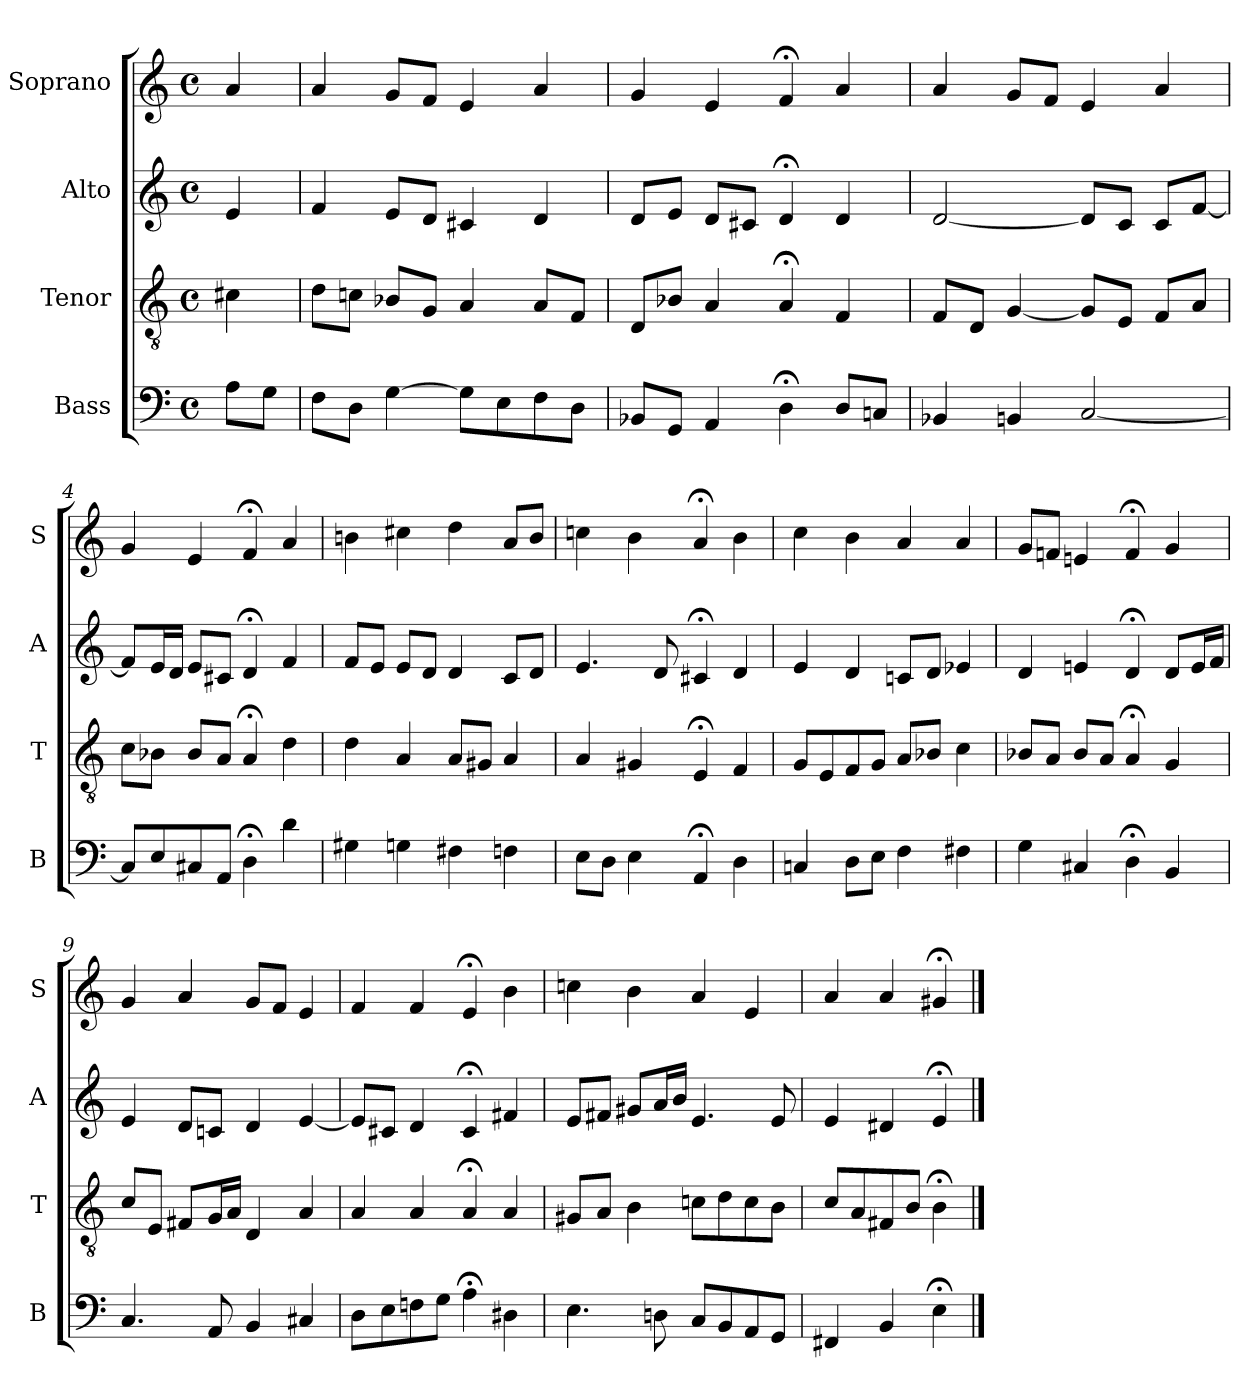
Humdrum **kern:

**kern	**kern	**kern	**kern
*part4	*part3	*part2	*part1
*staff4	*staff3	*staff2	*staff1
*I"Bass	*I"Tenor	*I"Alto	*I"Soprano
*I'B	*I'T	*I'A	*I'S
*clefF4	*clefGv2	*clefG2	*clefG2
*k[]	*k[]	*k[]	*k[]
*D:dor	*D:dor	*D:dor	*D:dor
*M4/4	*M4/4	*M4/4	*M4/4
*met(c)	*met(c)	*met(c)	*met(c)
*MM100	*MM100	*MM100	*MM100
=	=	=	=
8AL	4c#X	4e	4a
8GJ	.	.	.
=1	=1	=1	=1
8FL	8dL	4f	4a
8DJ	8cnJ	.	.
[4G	8B-XL	8eL	8gL
.	8GJ	8dJ	8fJ
8GL]	4A	4c#X	4e
8E	.	.	.
8F	8AL	4d	4a
8DJ	8FJ	.	.
=2	=2	=2	=2
8BB-XL	8DL	8dL	4g
8GGJ	8B-XJ	8eJ	.
4AA	4A	8dL	4e
.	.	8c#XJ	.
4D;<	4A;<	4d;<	4f;<
8DL	4F	4d	4a
8CnJ	.	.	.
=3	=3	=3	=3
4BB-X	8FL	[2d	4a
.	8DJ	.	.
4BBn	[4G	.	8gL
.	.	.	8fJ
[2C	8GL]	8dL]	4e
.	8EJ	8cJ	.
.	8FL	8cL	4a
.	8AJ	[8fJ	.
=4	=4	=4	=4
8CL]	8cL	8fL]	4g
8E	8B-XJ	16eL	.
.	.	16dJJ	.
8C#X	8B-L	8eL	4e
8AAJ	8AJ	8c#XJ	.
4D;<	4A;<	4d;<	4f;<
4d	4d	4f	4a
=5	=5	=5	=5
4G#X	4d	8fL	4bn
.	.	8eJ	.
4Gn	4A	8eL	4cc#X
.	.	8dJ	.
4F#X	8AL	4d	4dd
.	8G#XJ	.	.
4Fn	4A	8cL	8aL
.	.	8dJ	8bJ
=6	=6	=6	=6
8EL	4A	4.e	4ccn
8DJ	.	.	.
4E	4G#X	.	4b
.	.	8d	.
4AA;<	4E;<	4c#X;<	4a;<
4D	4F	4d	4b
=7	=7	=7	=7
4Cn	8GL	4e	4cc
.	8E	.	.
8DL	8F	4d	4b
8EJ	8GJ	.	.
4F	8AL	8cnL	4a
.	8B-XJ	8dJ	.
4F#X	4c	4e-X	4a
=8	=8	=8	=8
4G	8B-XL	4d	8gL
.	8AJ	.	8fnJ
4C#X	8B-L	4en	4en
.	8AJ	.	.
4D;<	4A;<	4d;<	4f;<
4BB	4G	8dL	4g
.	.	16eL	.
.	.	16fJJ	.
=9	=9	=9	=9
4.C	8cL	4e	4g
.	8EJ	.	.
.	8F#XL	8dL	4a
8AA	16GL	8cnJ	.
.	16AJJ	.	.
4BB	4D	4d	8gL
.	.	.	8fJ
4C#X	4A	[4e	4e
=10	=10	=10	=10
8DL	4A	8eL]	4f
8E	.	8c#XJ	.
8Fn	4A	4d	4f
8GJ	.	.	.
4A;<	4A;<	4c#;<	4e;<
4D#X	4A	4f#X	4b
=11	=11	=11	=11
4.E	8G#XL	8eL	4ccn
.	8AJ	8f#XJ	.
.	4B	8g#XL	4b
8Dn	.	16aL	.
.	.	16bJJ	.
8CL	8cnL	4.e	4a
8BB	8d	.	.
8AA	8c	.	4e
8GGJ	8BJ	8e	.
=12	=12	=12	=12
4FF#X	8cL	4e	4a
.	8A	.	.
4BB	8F#X	4d#X	4a
.	8BJ	.	.
4E;<	4B;<	4e;<	4g#X;<
==	==	==	==
*-	*-	*-	*-
